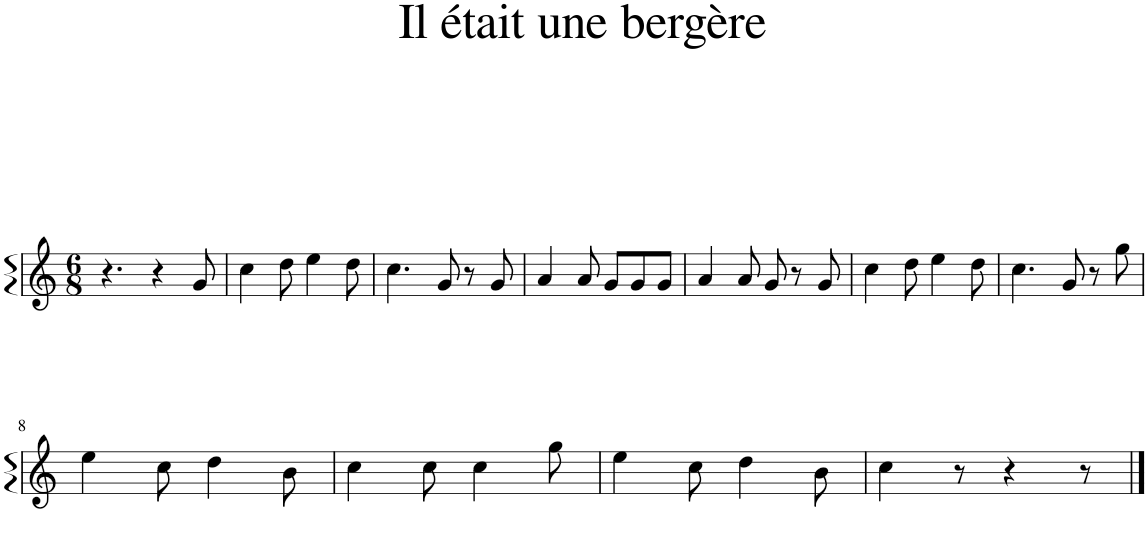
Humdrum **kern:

**kern
*part1
*staff1
*I"Harp
*I'Hrp.
*clefG2
*k[]
*M6/8
=1
4.r
4r
8g/
=2
4cc\
8dd\
4ee\
8dd\
=3
4.cc\
8g/
8r
8g/
=4
4a/
8a/
8g/L
8g/
8g/J
=5
4a/
8a/
8g/
8r
8g/
=6
4cc\
8dd\
4ee\
8dd\
=7
4.cc\
8g/
8r
8gg\
!!LO:LB:g=z
=8
4ee\
8cc\
4dd\
8b\
=9
4cc\
8cc\
4cc\
8gg\
=10
4ee\
8cc\
4dd\
8b\
=11
4cc\
8r
4r
8r
==
*-
